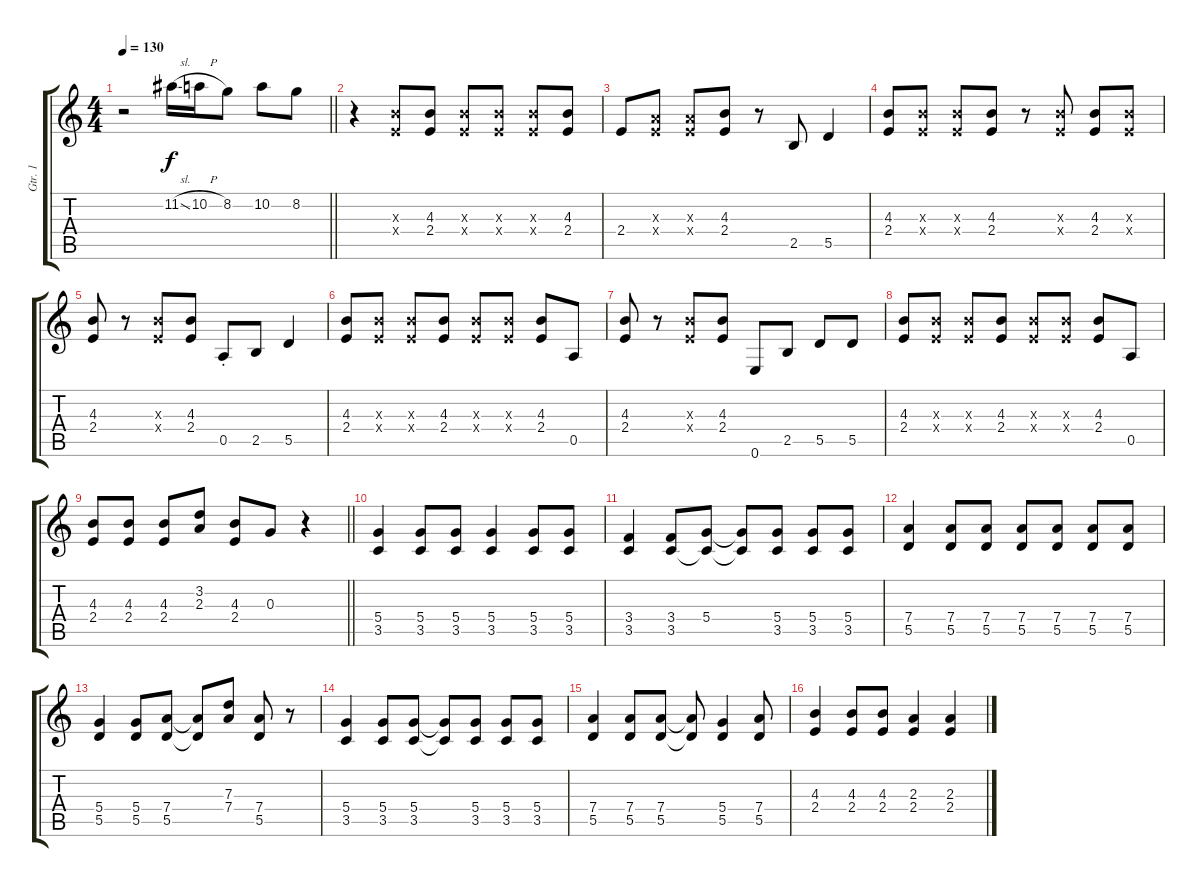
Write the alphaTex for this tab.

\track ("Gtr. 1" "Gtr. 1") {instrument overdrivenguitar}
\staff {score tabs}
\tuning (E4 B3 G3 D3 A2 E2) {hide}
\ts (4 4)
\tempo 130
\clef g2
\barLineRight lightlight
\ks c
r.2{dy f} 11.2{sl}.16 10.2{h}.16 8.2.8 10.2.8 8.2.8 |
r.4 (4.3{x} 2.4{x}).8 (4.3 2.4).8 (4.3{x} 2.4{x}).8 (4.3{x} 2.4{x}).8 (4.3{x} 2.4{x}).8 (4.3 2.4).8 |
2.4.8 (2.3{x} 2.4{x}).8 (2.3{x} 2.4{x}).8 (4.3 2.4).8 r.8 2.5.8 5.5.4 |
(4.3 2.4).8 (4.3{x} 2.4{x}).8 (4.3{x} 2.4{x}).8 (4.3 2.4).8 r.8 (4.3{x} 2.4{x}).8 (4.3 2.4).8 (4.3{x} 2.4{x}).8 |
(4.3 2.4).8 r.8 (4.3{x} 2.4{x}).8 (4.3 2.4).8 0.5{st}.8 2.5.8 5.5.4 |
(4.3 2.4).8 (4.3{x} 2.4{x}).8 (4.3{x} 2.4{x}).8 (4.3 2.4).8 (4.3{x} 2.4{x}).8 (4.3{x} 2.4{x}).8 (4.3 2.4).8 0.5.8 |
(4.3 2.4).8 r.8 (4.3{x} 2.4{x}).8 (4.3 2.4).8 0.6.8 2.5.8 5.5.8 5.5.8 |
(4.3 2.4).8 (4.3{x} 2.4{x}).8 (4.3{x} 2.4{x}).8 (4.3 2.4).8 (4.3{x} 2.4{x}).8 (4.3{x} 2.4{x}).8 (4.3 2.4).8 0.5.8 |
\barLineRight lightlight
(4.3 2.4).8 (4.3 2.4).8 (4.3 2.4).8 (3.2 2.3).8 (4.3 2.4).8 0.3.8 r.4 |
(5.4 3.5).4 (5.4 3.5).8 (5.4 3.5).8 (5.4 3.5).4 (5.4 3.5).8 (5.4 3.5).8 |
(3.4 3.5).4 (3.4 3.5).8 (5.4 3.5{t}).8 (5.4{t} 3.5{t}).8 (5.4 3.5).8 (5.4 3.5).8 (5.4 3.5).8 |
(7.4 5.5).4 (7.4 5.5).8 (7.4 5.5).8 (7.4 5.5).8 (7.4 5.5).8 (7.4 5.5).8 (7.4 5.5).8 |
(5.4 5.5).4 (5.4 5.5).8 (7.4 5.5).8 (7.4{t} 5.5{t}).8 (7.3 7.4).8 (7.4 5.5).8 r.8 |
(5.4 3.5).4 (5.4 3.5).8 (5.4 3.5).8 (5.4{t} 3.5{t}).8 (5.4 3.5).8 (5.4 3.5).8 (5.4 3.5).8 |
(7.4 5.5).4 (7.4 5.5).8 (7.4 5.5).8 (7.4{t} 5.5{t}).8 (5.4 5.5).4 (7.4 5.5).8 |
(4.3 2.4).4 (4.3 2.4).8 (4.3 2.4).8 (2.3 2.4).4 (2.3 2.4).4
